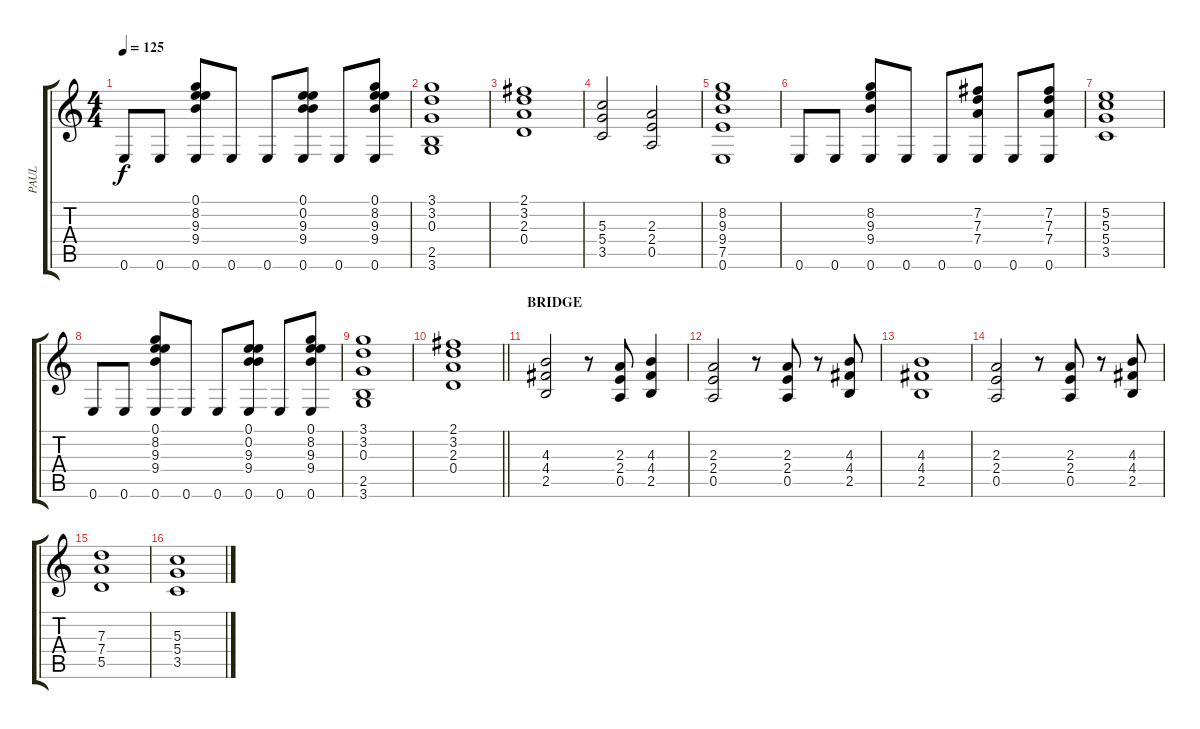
\track ("PAUL" "PAUL") {instrument overdrivenguitar}
\staff {score tabs}
\tuning (E4 B3 G3 D3 A2 E2) {hide}
\ts (4 4)
\tempo 125
\clef g2
\ks c
0.6.8{dy f} 0.6.8 (0.1 8.2 9.3 9.4 0.6).8 0.6.8 0.6.8 (0.1 0.2 9.3 9.4 0.6).8 0.6.8 (0.1 8.2 9.3 9.4 0.6).8 |
(3.1 3.2 0.3 2.5 3.6).1 |
(2.1 3.2 2.3 0.4).1 |
(5.3 5.4 3.5).2 (2.3 2.4 0.5).2 |
(8.2 9.3 9.4 7.5 0.6).1 |
0.6.8 0.6.8 (8.2 9.3 9.4 0.6).8 0.6.8 0.6.8 (7.2 7.3 7.4 0.6).8 0.6.8 (7.2 7.3 7.4 0.6).8 |
(5.2 5.3 5.4 3.5).1 |
0.6.8 0.6.8 (0.1 8.2 9.3 9.4 0.6).8 0.6.8 0.6.8 (0.1 0.2 9.3 9.4 0.6).8 0.6.8 (0.1 8.2 9.3 9.4 0.6).8 |
(3.1 3.2 0.3 2.5 3.6).1 |
\barLineRight lightlight
(2.1 3.2 2.3 0.4).1 |
\section ("" "BRIDGE")
(4.3 4.4 2.5).2 r.8 (2.3 2.4 0.5).8 (4.3 4.4 2.5).4 |
(2.3 2.4 0.5).2 r.8 (2.3 2.4 0.5).8 r.8 (4.3 4.4 2.5).8 |
(4.3 4.4 2.5).1 |
(2.3 2.4 0.5).2 r.8 (2.3 2.4 0.5).8 r.8 (4.3 4.4 2.5).8 |
(7.3 7.4 5.5).1 |
(5.3 5.4 3.5).1
